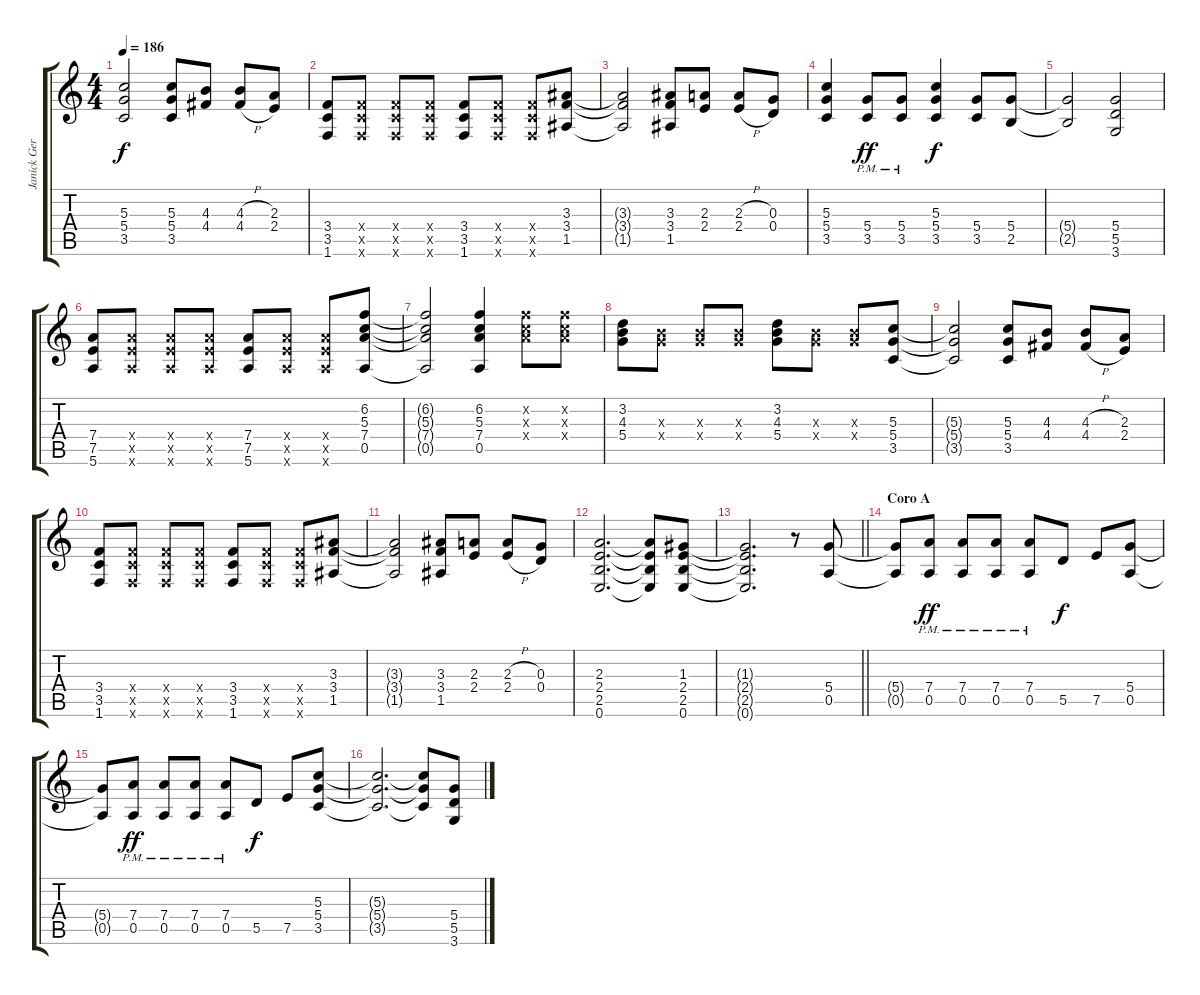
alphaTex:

\track ("Janick Gers" "Janick Ger") {instrument distortionguitar}
\staff {score tabs}
\tuning (E4 B3 G3 D3 A2 E2) {hide}
\ts (4 4)
\tempo 186
\clef g2
\ks c
(5.3{t} 5.4{t} 3.5{t}).2{dy f} (5.3 5.4 3.5).8 (4.3 4.4).8 (4.3{h} 4.4{h}).8 (2.3 2.4).8 |
(3.4 3.5 1.6).8 (3.4{x} 3.5{x} 1.6{x}).8 (3.4{x} 3.5{x} 1.6{x}).8 (3.4{x} 3.5{x} 1.6{x}).8 (3.4 3.5 1.6).8 (3.4{x} 3.5{x} 1.6{x}).8 (3.4{x} 3.5{x} 1.6{x}).8 (3.3 3.4 1.5).8 |
(3.3{t} 3.4{t} 1.5{t}).2 (3.3 3.4 1.5).8 (2.3 2.4).8 (2.3{h} 2.4{h}).8 (0.3 0.4).8 |
(5.3 5.4 3.5).4 (5.4{pm} 3.5{pm}).8{dy ff} (5.4{pm} 3.5{pm}).8 (5.3 5.4 3.5).4{dy f} (5.4 3.5).8 (5.4 2.5).8 |
(5.4{t} 2.5{t}).2 (5.4 5.5 3.6).2 |
(7.4 7.5 5.6).8 (7.4{x} 7.5{x} 5.6{x}).8 (7.4{x} 7.5{x} 5.6{x}).8 (7.4{x} 7.5{x} 5.6{x}).8 (7.4 7.5 5.6).8 (7.4{x} 7.5{x} 5.6{x}).8 (7.4{x} 7.5{x} 5.6{x}).8 (6.2 5.3 7.4 0.5).8 |
(6.2{t} 5.3{t} 7.4{t} 0.5{t}).2 (6.2 5.3 7.4 0.5).4 (6.2{x} 5.3{x} 7.4{x}).8 (6.2{x} 5.3{x} 7.4{x}).8 |
(3.2 4.3 5.4).8 (4.3{x} 5.4{x}).8 (4.3{x} 5.4{x}).8 (4.3{x} 5.4{x}).8 (3.2 4.3 5.4).8 (4.3{x} 5.4{x}).8 (4.3{x} 5.4{x}).8 (5.3 5.4 3.5).8 |
(5.3{t} 5.4{t} 3.5{t}).2 (5.3 5.4 3.5).8 (4.3 4.4).8 (4.3{h} 4.4{h}).8 (2.3 2.4).8 |
(3.4 3.5 1.6).8 (3.4{x} 3.5{x} 1.6{x}).8 (3.4{x} 3.5{x} 1.6{x}).8 (3.4{x} 3.5{x} 1.6{x}).8 (3.4 3.5 1.6).8 (3.4{x} 3.5{x} 1.6{x}).8 (3.4{x} 3.5{x} 1.6{x}).8 (3.3 3.4 1.5).8 |
(3.3{t} 3.4{t} 1.5{t}).2 (3.3 3.4 1.5).8 (2.3 2.4).8 (2.3{h} 2.4{h}).8 (0.3 0.4).8 |
(2.3 2.4 2.5 0.6).2{d} (2.3{t} 2.4{t} 2.5{t} 0.6{t}).8 (1.3 2.4 2.5 0.6).8 |
\barLineRight lightlight
(1.3{t} 2.4{t} 2.5{t} 0.6{t}).2{d} r.8 (5.4 0.5).8 |
\section ("" "Coro A")
(5.4{t} 0.5{t}).8 (7.4{pm} 0.5{pm}).8{dy ff} (7.4{pm} 0.5{pm}).8 (7.4{pm} 0.5{pm}).8 (7.4{pm} 0.5{pm}).8 5.5.8{dy f} 7.5.8 (5.4 0.5).8 |
(5.4{t} 0.5{t}).8 (7.4{pm} 0.5{pm}).8{dy ff} (7.4{pm} 0.5{pm}).8 (7.4{pm} 0.5{pm}).8 (7.4{pm} 0.5{pm}).8 5.5.8{dy f} 7.5.8 (5.3 5.4 3.5).8 |
(5.3{t} 5.4{t} 3.5{t}).2{d} (5.3{t} 5.4{t} 3.5{t}).8 (5.4 5.5 3.6).8
